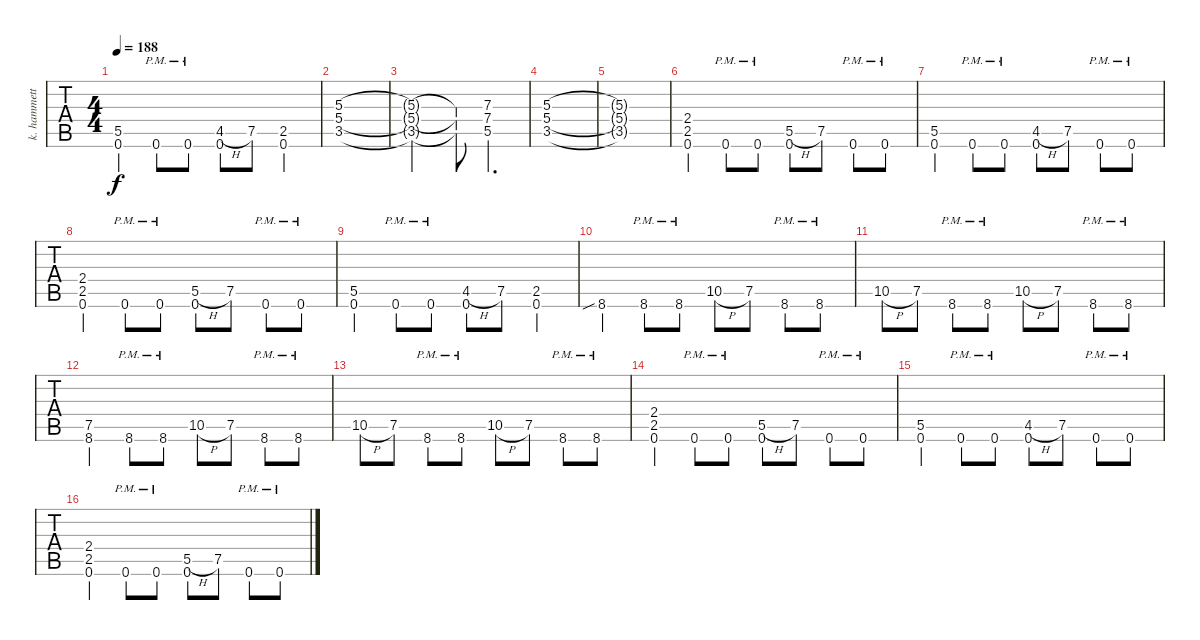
\track ("k. hammett - rhythm guitar" "k. hammett") {instrument distortionguitar}
\staff {tabs}
\tuning (E4 B3 G3 D3 A2 E2) {hide}
\ts (4 4)
\tempo 188
\clef g2
\ks c
(5.5 0.6).4{dy f} 0.6{pm}.8 0.6{pm}.8 (4.5{h} 0.6).8 7.5.8 (2.5 0.6).4 |
(5.3 5.4 3.5).1 |
(5.3{t} 5.4{t} 3.5{t}).2 (5.3{t} 5.4{t} 3.5{t}).8 (7.3 7.4 5.5).4{d} |
(5.3 5.4 3.5).1 |
(5.3{t} 5.4{t} 3.5{t}).1 |
(2.4 2.5 0.6).4 0.6{pm}.8 0.6{pm}.8 (5.5{h} 0.6).8 7.5.8 0.6{pm}.8 0.6{pm}.8 |
(5.5 0.6).4 0.6{pm}.8 0.6{pm}.8 (4.5{h} 0.6).8 7.5.8 0.6{pm}.8 0.6{pm}.8 |
(2.4 2.5 0.6).4 0.6{pm}.8 0.6{pm}.8 (5.5{h} 0.6).8 7.5.8 0.6{pm}.8 0.6{pm}.8 |
(5.5 0.6).4 0.6{pm}.8 0.6{pm}.8 (4.5{h} 0.6).8 7.5.8 (2.5 0.6).4 |
8.6{sib}.4 8.6{pm}.8 8.6{pm}.8 10.5{h}.8 7.5.8 8.6{pm}.8 8.6{pm}.8 |
10.5{h}.8 7.5.8 8.6{pm}.8 8.6{pm}.8 10.5{h}.8 7.5.8 8.6{pm}.8 8.6{pm}.8 |
(7.5 8.6).4 8.6{pm}.8 8.6{pm}.8 10.5{h}.8 7.5.8 8.6{pm}.8 8.6{pm}.8 |
10.5{h}.8 7.5.8 8.6{pm}.8 8.6{pm}.8 10.5{h}.8 7.5.8 8.6{pm}.8 8.6{pm}.8 |
(2.4 2.5 0.6).4 0.6{pm}.8 0.6{pm}.8 (5.5{h} 0.6).8 7.5.8 0.6{pm}.8 0.6{pm}.8 |
(5.5 0.6).4 0.6{pm}.8 0.6{pm}.8 (4.5{h} 0.6).8 7.5.8 0.6{pm}.8 0.6{pm}.8 |
(2.4 2.5 0.6).4 0.6{pm}.8 0.6{pm}.8 (5.5{h} 0.6).8 7.5.8 0.6{pm}.8 0.6{pm}.8
